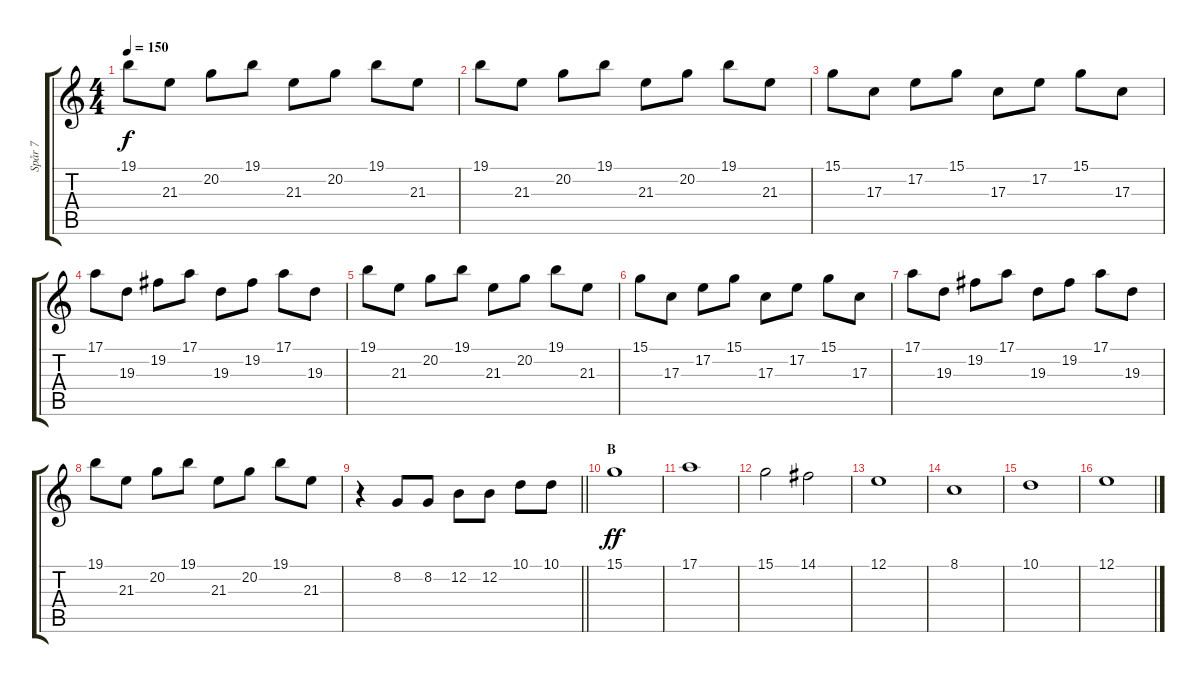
\track ("Spår 7" "Spår 7") {instrument stringensemble1}
\staff {score tabs}
\tuning (E4 B3 G3 D3 A2 E2) {hide}
\ts (4 4)
\tempo 150
\clef g2
\ks c
19.1.8{dy f} 21.3.8 20.2.8 19.1.8 21.3.8 20.2.8 19.1.8 21.3.8 |
\section ("" "")
19.1.8 21.3.8 20.2.8 19.1.8 21.3.8 20.2.8 19.1.8 21.3.8 |
15.1.8 17.3.8 17.2.8 15.1.8 17.3.8 17.2.8 15.1.8 17.3.8 |
17.1.8 19.3.8 19.2.8 17.1.8 19.3.8 19.2.8 17.1.8 19.3.8 |
19.1.8 21.3.8 20.2.8 19.1.8 21.3.8 20.2.8 19.1.8 21.3.8 |
15.1.8 17.3.8 17.2.8 15.1.8 17.3.8 17.2.8 15.1.8 17.3.8 |
17.1.8 19.3.8 19.2.8 17.1.8 19.3.8 19.2.8 17.1.8 19.3.8 |
19.1.8 21.3.8 20.2.8 19.1.8 21.3.8 20.2.8 19.1.8 21.3.8 |
\barLineRight lightlight
r.4{volume 11} 8.2.8 8.2.8 12.2.8 12.2.8 10.1.8 10.1.8 |
\section ("" "B")
15.1.1{dy ff} |
17.1.1 |
15.1.2 14.1.2 |
12.1.1 |
8.1.1 |
10.1.1 |
12.1.1
